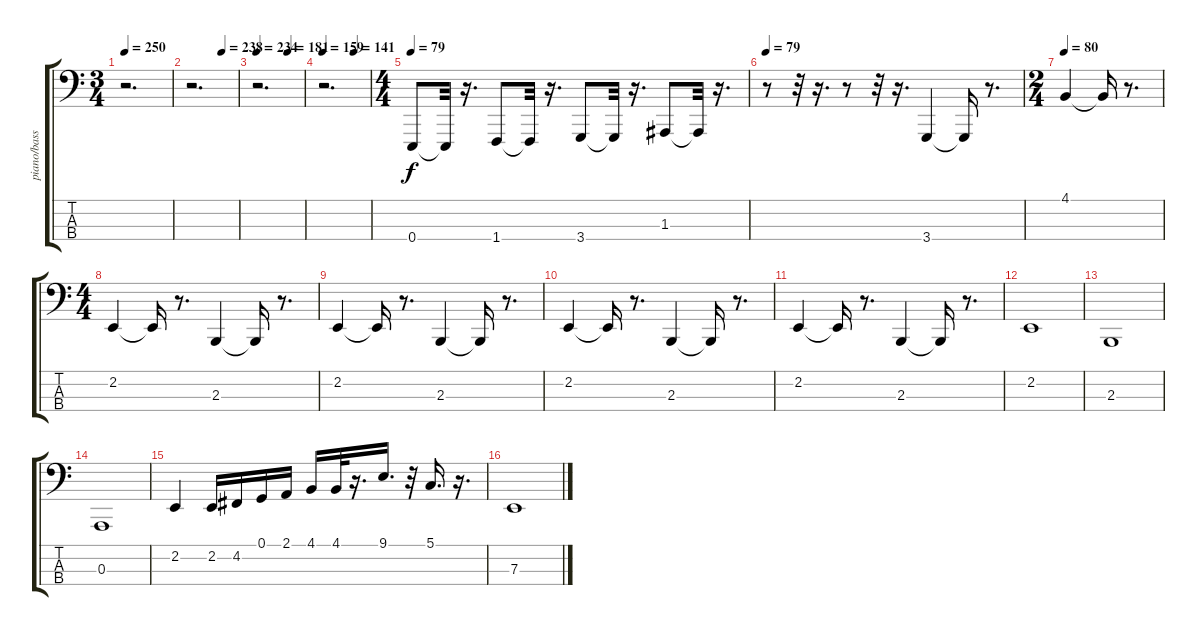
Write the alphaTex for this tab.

\track ("piano/bass          " "piano/bass") {instrument percussiveorgan}
\staff {score tabs}
\tuning (G2 D2 A1 E1) {hide}
\ts (3 4)
\tempo 250
\clef f4
\ks c
r.2{d dy f} |
\tempo (238 0.6666666666666666)
r.2{d} |
\tempo 234
\tempo (181 0.6666666666666666)
r.2{d} |
\tempo 159
\tempo (141 0.6666666666666666)
r.2{d} |
\ts (4 4)
\tempo 79
0.4.8 0.4{t}.32 r.16{d} 1.4.8{volume 14} 1.4{t}.32 r.16{d} 3.4.8 3.4{t}.32 r.16{d} 1.3.8 1.3{t}.32 r.16{d} |
\tempo 79
r.8 r.32 r.16{d} r.8 r.32 r.16{d} 3.4.4 3.4{t}.16 r.8{d} |
\ts (2 4)
\tempo 80
4.1.4 4.1{t}.16 r.8{d} |
\ts (4 4)
2.2.4 2.2{t}.16 r.8{d} 2.3.4 2.3{t}.16 r.8{d} |
2.2.4 2.2{t}.16 r.8{d} 2.3.4 2.3{t}.16 r.8{d} |
2.2.4 2.2{t}.16 r.8{d} 2.3.4 2.3{t}.16 r.8{d} |
2.2.4 2.2{t}.16 r.8{d} 2.3.4 2.3{t}.16 r.8{d} |
2.2.1 |
2.3.1 |
0.3.1 |
2.2.4 2.2.16 4.2.16 0.1.16 2.1.16 4.1.16 4.1.32 r.16{d} 9.1.16{d} r.32 5.1.16{d} r.16{d} |
7.3.1
